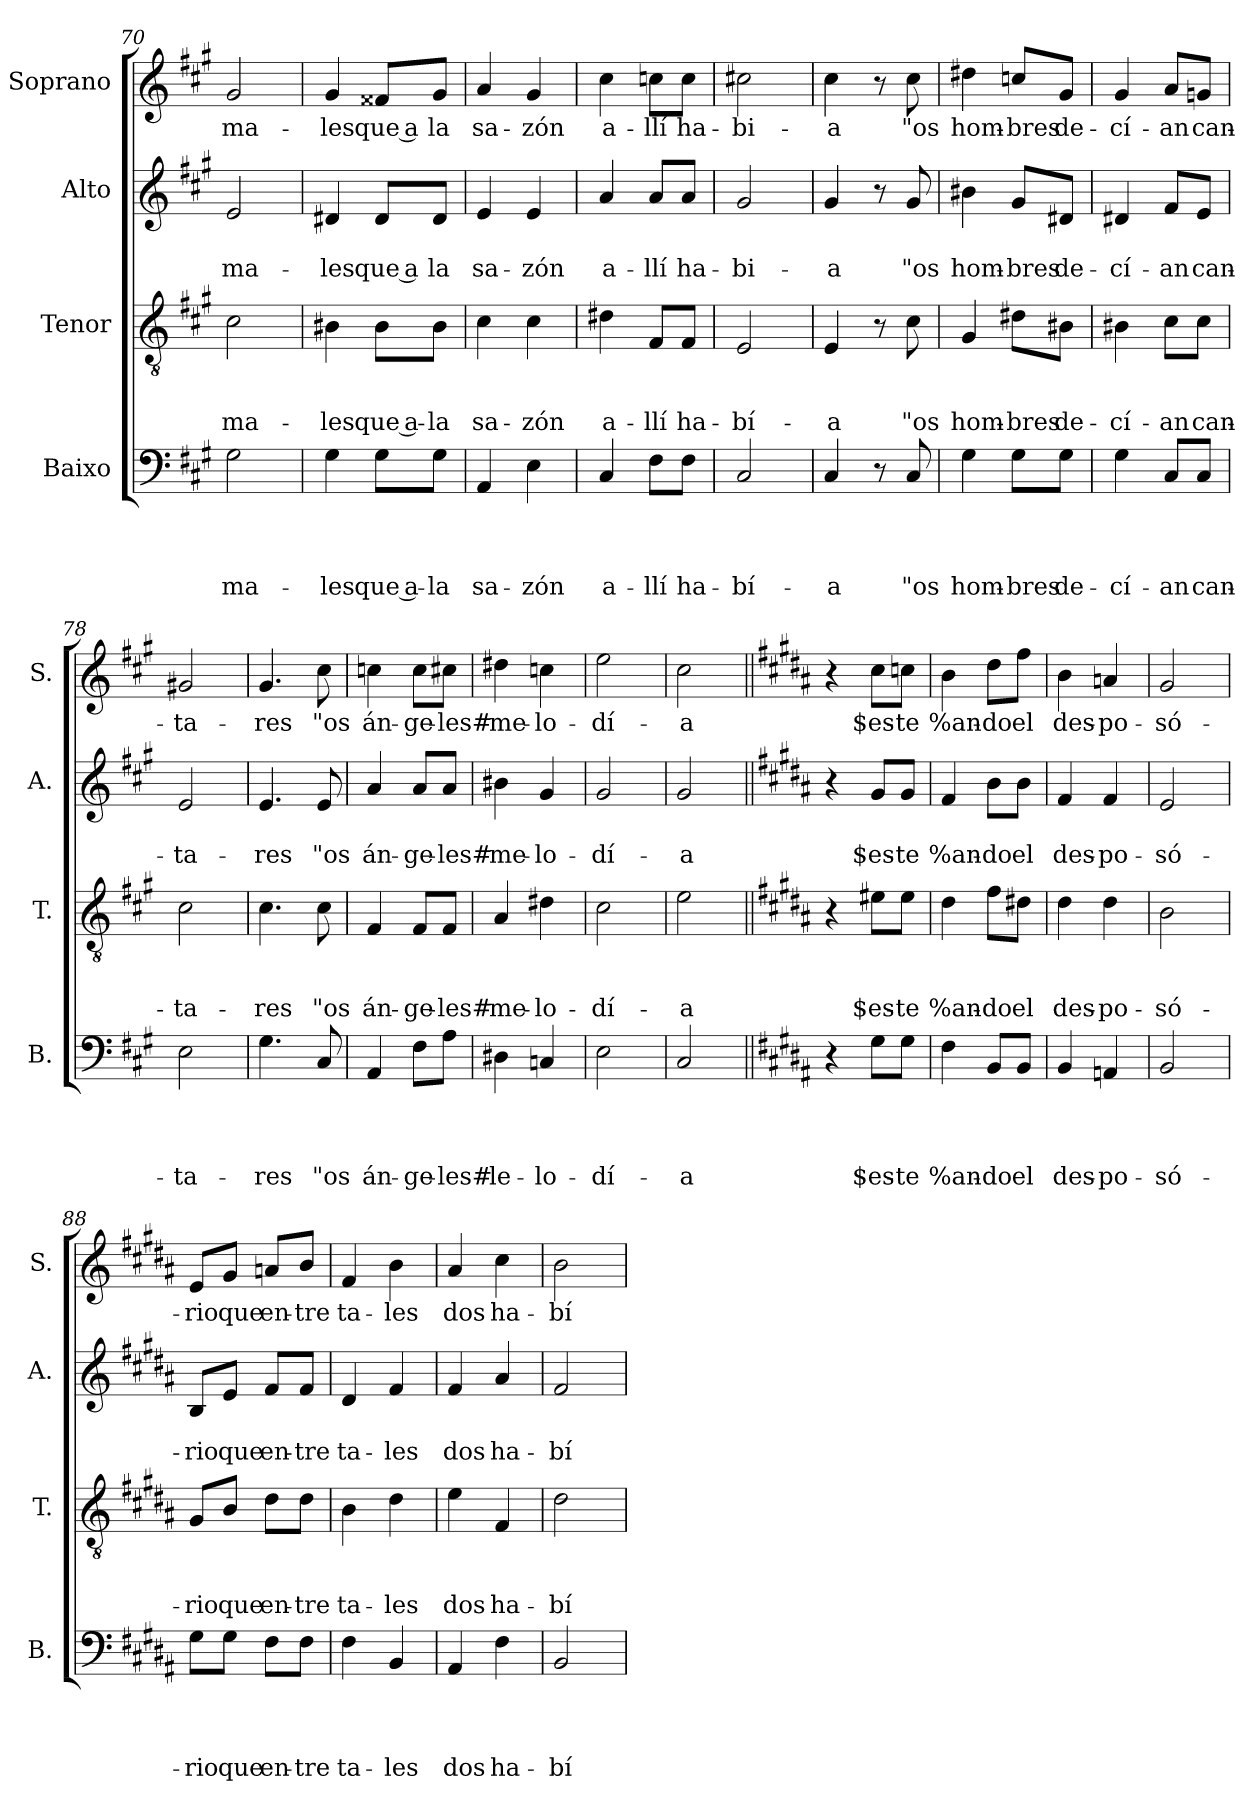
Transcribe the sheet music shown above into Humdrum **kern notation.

**kern	**text	**text	**text	**text	**kern	**text	**text	**text	**kern	**text	**text	**kern	**text
*part4	*part4	*part4	*part4	*part4	*part3	*part3	*part3	*part3	*part2	*part2	*part2	*part1	*part1
*staff4	*staff4	*staff4	*staff4	*staff4	*staff3	*staff3	*staff3	*staff3	*staff2	*staff2	*staff2	*staff1	*staff1
*I"Baixo	*	*	*	*	*I"Tenor	*	*	*	*I"Alto	*	*	*I"Soprano	*
*I'B.	*	*	*	*	*I'T.	*	*	*	*I'A.	*	*	*I'S.	*
*clefF4	*	*	*	*	*clefGv2	*	*	*	*clefG2	*	*	*clefG2	*
*k[f#c#g#]	*	*	*	*	*k[f#c#g#]	*	*	*	*k[f#c#g#]	*	*	*k[f#c#g#]	*
*A:	*	*	*	*	*A:	*	*	*	*A:	*	*	*A:	*
=70	=70	=70	=70	=70	=70	=70	=70	=70	=70	=70	=70	=70	=70
!	!	!	!	!LO:LY:b	!	!	!	!LO:LY:b	!	!	!LO:LY:b	!	!LO:LY:b
2G#\	.	.	.	-ma-	2c#\	.	.	-ma-	2e/	.	-ma-	2g#/	-ma-
=71	=71	=71	=71	=71	=71	=71	=71	=71	=71	=71	=71	=71	=71
!	!	!	!	!LO:LY:b	!	!	!	!LO:LY:b	!	!	!LO:LY:b	!	!LO:LY:b
4G#\	.	.	.	-les	4B#X\	.	.	-les	4d#X/	.	-les	4g#/	-les
!	!	!	!	!LO:LY:b:rj	!	!	!	!LO:LY:b:rj	!	!	!LO:LY:b:rj	!	!LO:LY:b:rj
8G#\L	.	.	.	que a-	8B#\L	.	.	que a-	8d#/L	.	que a	8f##X/L	que a
!	!	!	!	!LO:LY:b	!	!	!	!LO:LY:b	!	!	!LO:LY:b	!	!LO:LY:b
8G#\J	.	.	.	-la	8B#\J	.	.	-la	8d#/J	.	la	8g#/J	la
=72	=72	=72	=72	=72	=72	=72	=72	=72	=72	=72	=72	=72	=72
!	!	!	!	!LO:LY:b	!	!	!	!LO:LY:b	!	!	!LO:LY:b	!	!LO:LY:b
4AA/	.	.	.	sa-	4c#\	.	.	sa-	4e/	.	sa-	4a/	sa-
!	!	!	!	!LO:LY:b	!	!	!	!LO:LY:b	!	!	!LO:LY:b	!	!LO:LY:b
4E\	.	.	.	-zón	4c#\	.	.	-zón	4e/	.	-zón	4g#/	-zón
=73	=73	=73	=73	=73	=73	=73	=73	=73	=73	=73	=73	=73	=73
!	!	!	!	!LO:LY:b	!	!	!	!LO:LY:b	!	!	!LO:LY:b	!	!LO:LY:b
4C#/	.	.	.	a-	4d#X\	.	.	a-	4a/	.	a-	4cc#\	a-
!	!	!	!	!LO:LY:b	!	!	!	!LO:LY:b	!	!	!LO:LY:b	!	!LO:LY:b
8F#\L	.	.	.	-llí	8F#/L	.	.	-llí	8a/L	.	-llí	8ccn\L	-llí
!	!	!	!	!LO:LY:b	!	!	!	!LO:LY:b	!	!	!LO:LY:b	!	!LO:LY:b
8F#\J	.	.	.	ha-	8F#/J	.	.	ha-	8a/J	.	ha-	8cc\J	ha-
=74	=74	=74	=74	=74	=74	=74	=74	=74	=74	=74	=74	=74	=74
!	!	!	!	!LO:LY:b	!	!	!	!LO:LY:b	!	!	!LO:LY:b	!	!LO:LY:b
2C#/	.	.	.	-bí-	2E/	.	.	-bí-	2g#/	.	-bi-	2cc#X\	-bi-
=75	=75	=75	=75	=75	=75	=75	=75	=75	=75	=75	=75	=75	=75
!	!	!	!	!LO:LY:b	!	!	!	!LO:LY:b	!	!	!LO:LY:b	!	!LO:LY:b
4C#/	.	.	.	-a	4E/	.	.	-a	4g#/	.	-a	4cc#\	-a
8r	.	.	.	.	8r	.	.	.	8r	.	.	8r	.
!	!	!	!	!LO:LY:b	!	!	!	!LO:LY:b	!	!	!LO:LY:b	!	!LO:LY:b
8C#/	.	.	.	"os	8c#\	.	.	"os	8g#/	.	"os	8cc#\	"os
!!LO:PB:g=z
=76	=76	=76	=76	=76	=76	=76	=76	=76	=76	=76	=76	=76	=76
!	!	!	!	!LO:LY:b	!	!	!	!LO:LY:b	!	!	!LO:LY:b	!	!LO:LY:b
4G#\	.	.	.	hom-	4G#/	.	.	hom-	4b#X\	.	hom-	4dd#X\	hom-
!	!	!	!	!LO:LY:b	!	!	!	!LO:LY:b	!	!	!LO:LY:b	!	!LO:LY:b
8G#\L	.	.	.	-bres	8d#X\L	.	.	-bres	8g#/L	.	-bres	8ccn/L	-bres
!	!	!	!	!LO:LY:b	!	!	!	!LO:LY:b	!	!	!LO:LY:b	!	!LO:LY:b
8G#\J	.	.	.	de-	8B#X\J	.	.	de-	8d#X/J	.	de-	8g#/J	de-
=77	=77	=77	=77	=77	=77	=77	=77	=77	=77	=77	=77	=77	=77
!	!	!	!	!LO:LY:b	!	!	!	!LO:LY:b	!	!	!LO:LY:b	!	!LO:LY:b
4G#\	.	.	.	-cí-	4B#X\	.	.	-cí-	4d#X/	.	-cí-	4g#/	-cí-
!	!	!	!	!LO:LY:b	!	!	!	!LO:LY:b	!	!	!LO:LY:b	!	!LO:LY:b
8C#/L	.	.	.	-an	8c#\L	.	.	-an	8f#/L	.	-an	8a/L	-an
!	!	!	!	!LO:LY:b	!	!	!	!LO:LY:b	!	!	!LO:LY:b	!	!LO:LY:b
8C#/J	.	.	.	can-	8c#\J	.	.	can-	8e/J	.	can-	8gn/J	can-
=78	=78	=78	=78	=78	=78	=78	=78	=78	=78	=78	=78	=78	=78
!	!	!	!	!LO:LY:b	!	!	!	!LO:LY:b	!	!	!LO:LY:b	!	!LO:LY:b
2E\	.	.	.	-ta-	2c#\	.	.	-ta-	2e/	.	-ta-	2g#X/	-ta-
=79	=79	=79	=79	=79	=79	=79	=79	=79	=79	=79	=79	=79	=79
!	!	!	!	!LO:LY:b	!	!	!	!LO:LY:b	!	!	!LO:LY:b	!	!LO:LY:b
4.G#\	.	.	.	-res	4.c#\	.	.	-res	4.e/	.	-res	4.g#/	-res
!	!	!	!	!LO:LY:b	!	!	!	!LO:LY:b	!	!	!LO:LY:b	!	!LO:LY:b
8C#/	.	.	.	"os	8c#\	.	.	"os	8e/	.	"os	8cc#\	"os
=80	=80	=80	=80	=80	=80	=80	=80	=80	=80	=80	=80	=80	=80
!	!	!	!	!LO:LY:b	!	!	!	!LO:LY:b	!	!	!LO:LY:b	!	!LO:LY:b
4AA/	.	.	.	án-	4F#/	.	.	án-	4a/	.	án-	4ccn\	án-
!	!	!	!	!LO:LY:b	!	!	!	!LO:LY:b	!	!	!LO:LY:b	!	!LO:LY:b
8F#\L	.	.	.	-ge-	8F#/L	.	.	-ge-	8a/L	.	-ge-	8cc\L	-ge-
!	!	!	!	!LO:LY:b	!	!	!	!LO:LY:b	!	!	!LO:LY:b	!	!LO:LY:b
8A\J	.	.	.	-les#	8F#/J	.	.	-les#	8a/J	.	-les#	8cc#X\J	-les#
=81	=81	=81	=81	=81	=81	=81	=81	=81	=81	=81	=81	=81	=81
!	!	!	!	!LO:LY:b	!	!	!	!LO:LY:b	!	!	!LO:LY:b	!	!LO:LY:b
4D#X\	.	.	.	le-	4A/	.	.	me-	4b#X\	.	me-	4dd#X\	me-
!	!	!	!	!LO:LY:b	!	!	!	!LO:LY:b	!	!	!LO:LY:b	!	!LO:LY:b
4Cn/	.	.	.	-lo-	4d#X\	.	.	-lo-	4g#/	.	-lo-	4ccn\	-lo-
=82	=82	=82	=82	=82	=82	=82	=82	=82	=82	=82	=82	=82	=82
!	!	!	!	!LO:LY:b	!	!	!	!LO:LY:b	!	!	!LO:LY:b	!	!LO:LY:b
2E\	.	.	.	-dí-	2c#\	.	.	-dí-	2g#/	.	-dí-	2ee\	-dí-
=83	=83	=83	=83	=83	=83	=83	=83	=83	=83	=83	=83	=83	=83
!	!	!	!	!LO:LY:b	!	!	!	!LO:LY:b	!	!	!LO:LY:b	!	!LO:LY:b
2C#/	.	.	.	-a	2e\	.	.	-a	2g#/	.	-a	2cc#\	-a
=84||	=84||	=84||	=84||	=84||	=84||	=84||	=84||	=84||	=84||	=84||	=84||	=84||	=84||
*k[f#c#g#d#a#]	*	*	*	*	*k[f#c#g#d#a#]	*	*	*	*k[f#c#g#d#a#]	*	*	*k[f#c#g#d#a#]	*
*B:	*	*	*	*	*B:	*	*	*	*B:	*	*	*B:	*
4r	.	.	.	.	4r	.	.	.	4r	.	.	4r	.
!	!	!	!	!LO:LY:b	!	!	!	!LO:LY:b	!	!	!LO:LY:b	!	!LO:LY:b
8G#\L	.	.	.	$es-	8e#X\L	.	.	$es-	8g#/L	.	$es-	8cc#\L	$es-
!	!	!	!	!LO:LY:b	!	!	!	!LO:LY:b	!	!	!LO:LY:b	!	!LO:LY:b
8G#\J	.	.	.	-te	8e#\J	.	.	-te	8g#/J	.	-te	8ccn\J	-te
!!LO:PB:g=z
=85	=85	=85	=85	=85	=85	=85	=85	=85	=85	=85	=85	=85	=85
!	!	!	!	!LO:LY:b	!	!	!	!LO:LY:b	!	!	!LO:LY:b	!	!LO:LY:b
4F#\	.	.	.	%an-	4d#\	.	.	%an-	4f#/	.	%an-	4b\	%an-
!	!	!	!	!LO:LY:b	!	!	!	!LO:LY:b	!	!	!LO:LY:b	!	!LO:LY:b
8BB/L	.	.	.	-do	8f#\L	.	.	-do	8b\L	.	-do	8dd#\L	-do
!	!	!	!	!LO:LY:b	!	!	!	!LO:LY:b	!	!	!LO:LY:b	!	!LO:LY:b
8BB/J	.	.	.	el	8d#X\J	.	.	el	8b\J	.	el	8ff#\J	el
=86	=86	=86	=86	=86	=86	=86	=86	=86	=86	=86	=86	=86	=86
!	!	!	!	!LO:LY:b	!	!	!	!LO:LY:b	!	!	!LO:LY:b	!	!LO:LY:b
4BB/	.	.	.	des-	4d#\	.	.	des-	4f#/	.	des-	4b\	des-
!	!	!	!	!LO:LY:b	!	!	!	!LO:LY:b	!	!	!LO:LY:b	!	!LO:LY:b
4AAn/	.	.	.	-po-	4d#\	.	.	-po-	4f#/	.	-po-	4an/	-po-
=87	=87	=87	=87	=87	=87	=87	=87	=87	=87	=87	=87	=87	=87
!	!	!	!	!LO:LY:b	!	!	!	!LO:LY:b	!	!	!LO:LY:b	!	!LO:LY:b
2BB/	.	.	.	-só-	2B\	.	.	-só-	2e/	.	-só-	2g#/	-só-
=88	=88	=88	=88	=88	=88	=88	=88	=88	=88	=88	=88	=88	=88
!	!	!	!	!LO:LY:b	!	!	!	!LO:LY:b	!	!	!LO:LY:b	!	!LO:LY:b
8G#\L	.	.	.	-rio	8G#/L	.	.	-rio	8B/L	.	-rio	8e/L	-rio
!	!	!	!	!LO:LY:b	!	!	!	!LO:LY:b	!	!	!LO:LY:b	!	!LO:LY:b
8G#\J	.	.	.	que	8B/J	.	.	que	8e/J	.	que	8g#/J	que
!	!	!	!	!LO:LY:b	!	!	!	!LO:LY:b	!	!	!LO:LY:b	!	!LO:LY:b
8F#\L	.	.	.	en-	8d#\L	.	.	en-	8f#/L	.	en-	8an/L	en-
!	!	!	!	!LO:LY:b	!	!	!	!LO:LY:b	!	!	!LO:LY:b	!	!LO:LY:b
8F#\J	.	.	.	-tre	8d#\J	.	.	-tre	8f#/J	.	-tre	8b/J	-tre
=89	=89	=89	=89	=89	=89	=89	=89	=89	=89	=89	=89	=89	=89
!	!	!	!	!LO:LY:b	!	!	!	!LO:LY:b	!	!	!LO:LY:b	!	!LO:LY:b
4F#\	.	.	.	ta-	4B\	.	.	ta-	4d#/	.	ta-	4f#/	ta-
!	!	!	!	!LO:LY:b	!	!	!	!LO:LY:b	!	!	!LO:LY:b	!	!LO:LY:b
4BB/	.	.	.	-les	4d#\	.	.	-les	4f#/	.	-les	4b\	-les
=90	=90	=90	=90	=90	=90	=90	=90	=90	=90	=90	=90	=90	=90
!	!	!	!	!LO:LY:b	!	!	!	!LO:LY:b	!	!	!LO:LY:b	!	!LO:LY:b
4AA#/	.	.	.	dos	4e\	.	.	dos	4f#/	.	dos	4a#/	dos
!	!	!	!	!LO:LY:b	!	!	!	!LO:LY:b	!	!	!LO:LY:b	!	!LO:LY:b
4F#\	.	.	.	ha-	4F#/	.	.	ha-	4a#/	.	ha-	4cc#\	ha-
=91	=91	=91	=91	=91	=91	=91	=91	=91	=91	=91	=91	=91	=91
!	!	!	!	!LO:LY:b	!	!	!	!LO:LY:b	!	!	!LO:LY:b	!	!LO:LY:b
2BB/	.	.	.	-bí-	2d#\	.	.	-bí-	2f#/	.	-bí-	2b\	-bí-
=	=	=	=	=	=	=	=	=	=	=	=	=	=
*-	*-	*-	*-	*-	*-	*-	*-	*-	*-	*-	*-	*-	*-
